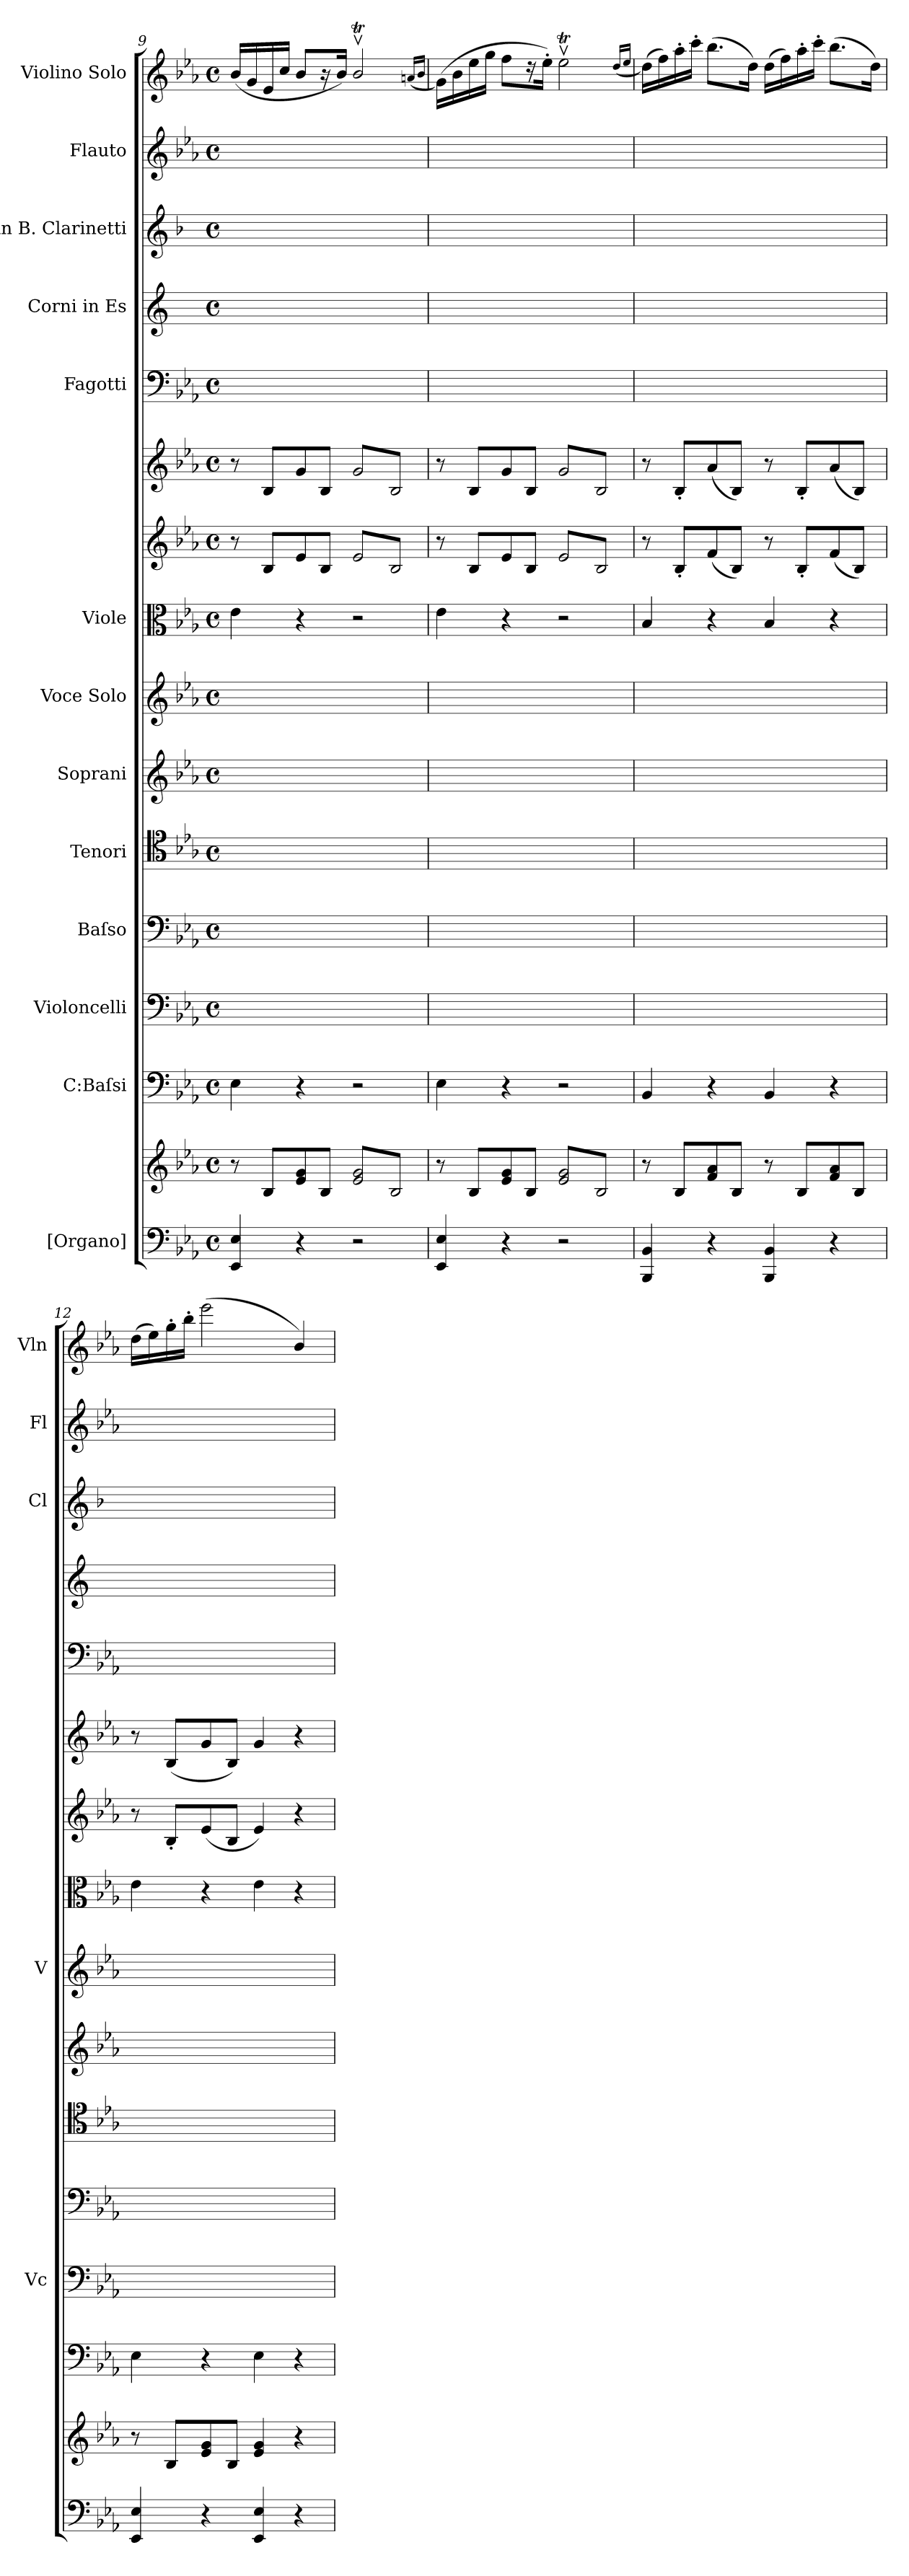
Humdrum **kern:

**kern	**kern	**kern	**kern	**kern	**kern	**kern	**kern	**kern	**kern	**kern	**kern	**kern	**kern	**kern	**kern
*part15	*part15	*part14	*part13	*part12	*part11	*part10	*part9	*part8	*part7	*part6	*part5	*part4	*part3	*part2	*part1
*staff16	*staff15	*staff14	*staff13	*staff12	*staff11	*staff10	*staff9	*staff8	*staff7	*staff6	*staff5	*staff4	*staff3	*staff2	*staff1
*I"[Organo]	*	*I"C:Baſsi	*I"Violoncelli	*I"Baſso	*I"Tenori	*I"Soprani	*I"Voce Solo	*I"Viole	*	*	*I"Fagotti	*I"Corni in Es	*I"in B. Clarinetti	*I"Flauto	*I"Violino Solo
*	*	*	*I'Vc	*	*	*	*I'V	*	*	*	*	*	*I'Cl	*I'Fl	*I'Vln
*clefF4	*clefG2	*clefF4	*clefF4	*clefF4	*clefC4	*clefG2	*clefG2	*clefC3	*clefG2	*clefG2	*clefF4	*clefG2	*clefG2	*clefG2	*clefG2
*	*	*	*	*	*	*	*	*	*	*	*	*ITrd5c9	*ITrd1c2	*	*
*k[b-e-a-]	*k[b-e-a-]	*k[b-e-a-]	*k[b-e-a-]	*k[b-e-a-]	*k[b-e-a-]	*k[b-e-a-]	*k[b-e-a-]	*k[b-e-a-]	*k[b-e-a-]	*k[b-e-a-]	*k[b-e-a-]	*k[b-e-a-]	*k[b-e-a-]	*k[b-e-a-]	*k[b-e-a-]
*M4/4	*M4/4	*M4/4	*M4/4	*M4/4	*M4/4	*M4/4	*M4/4	*M4/4	*M4/4	*M4/4	*M4/4	*M4/4	*M4/4	*M4/4	*M4/4
*met(c)	*met(c)	*met(c)	*met(c)	*met(c)	*met(c)	*met(c)	*met(c)	*met(c)	*met(c)	*met(c)	*met(c)	*met(c)	*met(c)	*met(c)	*met(c)
=9	=9	=9	=9	=9	=9	=9	=9	=9	=9	=9	=9	=9	=9	=9	=9
4EE-/ 4E-/	8r	4E-\	4E-\yy	1ryy	1ryy	1ryy	1ryy	4e-\	8r	8r	1ryy	1ryy	1ryy	1ryy	(16b-/LL
.	.	.	.	.	.	.	.	.	.	.	.	.	.	.	16g/
.	8B-/L	.	.	.	.	.	.	.	8B-/L	8B-/L	.	.	.	.	16e-/
.	.	.	.	.	.	.	.	.	.	.	.	.	.	.	16cc/JJ
4r	8e-/ 8g/	4r	4ryy	.	.	.	.	4r	(8e-/	(8g/	.	.	.	.	8b-/L
.	8B-/J	.	.	.	.	.	.	.	8B-/J	8B-/J	.	.	.	.	16r
.	.	.	.	.	.	.	.	.	.	.	.	.	.	.	16b-/Jk)
*	*tremolo	*	*	*	*	*	*	*	*	*	*	*	*	*	*
*	*	*	*	*	*	*	*	*	*tremolo	*	*	*	*	*	*
*	*	*	*	*	*	*	*	*	*	*tremolo	*	*	*	*	*
2r	8e-/ 8g/L	2r	2ryy	.	.	.	.	2r	8e-/L	8g/L	.	.	.	.	2b-Tv</
.	8B-/	.	.	.	.	.	.	.	8B-/)	8B-/)	.	.	.	.	.
.	8e-/ 8g/	.	.	.	.	.	.	.	8e-/	8g/	.	.	.	.	.
.	8B-/J	.	.	.	.	.	.	.	8B-/)J	8B-/)J	.	.	.	.	.
*	*	*	*	*	*	*	*	*	*	*Xtremolo	*	*	*	*	*
*	*	*	*	*	*	*	*	*	*Xtremolo	*	*	*	*	*	*
*	*Xtremolo	*	*	*	*	*	*	*	*	*	*	*	*	*	*
.	.	.	.	.	.	.	.	.	.	.	.	.	.	.	(16qqan/LL
.	.	.	.	.	.	.	.	.	.	.	.	.	.	.	16qqb-/JJ
=10	=10	=10	=10	=10	=10	=10	=10	=10	=10	=10	=10	=10	=10	=10	=10
4EE-/ 4E-/	8r	4E-\	4E-\yy	1ryy	1ryy	1ryy	1ryy	4e-\	8r	8r	1ryy	1ryy	1ryy	1ryy	(16g\LL)
.	.	.	.	.	.	.	.	.	.	.	.	.	.	.	16b-\
.	8B-/L	.	.	.	.	.	.	.	8B-/L	8B-/L	.	.	.	.	16ee-\
.	.	.	.	.	.	.	.	.	.	.	.	.	.	.	16gg\JJ
4r	8e-/ 8g/	4r	4ryy	.	.	.	.	4r	(8e-/	(8g/	.	.	.	.	8ff\L
.	8B-/J	.	.	.	.	.	.	.	8B-/J	8B-/J	.	.	.	.	16r
.	.	.	.	.	.	.	.	.	.	.	.	.	.	.	16ee-'\Jk)
*	*tremolo	*	*	*	*	*	*	*	*	*	*	*	*	*	*
*	*	*	*	*	*	*	*	*	*tremolo	*	*	*	*	*	*
*	*	*	*	*	*	*	*	*	*	*tremolo	*	*	*	*	*
2r	8e-/ 8g/L	2r	2ryy	.	.	.	.	2r	8e-/L	8g/L	.	.	.	.	2ee-Tv<\
.	8B-/	.	.	.	.	.	.	.	8B-/)	8B-/)	.	.	.	.	.
.	8e-/ 8g/	.	.	.	.	.	.	.	8e-/	8g/	.	.	.	.	.
.	8B-/J	.	.	.	.	.	.	.	8B-/)J	8B-/)J	.	.	.	.	.
*	*	*	*	*	*	*	*	*	*	*Xtremolo	*	*	*	*	*
*	*	*	*	*	*	*	*	*	*Xtremolo	*	*	*	*	*	*
*	*Xtremolo	*	*	*	*	*	*	*	*	*	*	*	*	*	*
.	.	.	.	.	.	.	.	.	.	.	.	.	.	.	(16qqdd/LL
.	.	.	.	.	.	.	.	.	.	.	.	.	.	.	16qqee-/JJ
=11	=11	=11	=11	=11	=11	=11	=11	=11	=11	=11	=11	=11	=11	=11	=11
4BBB-/ 4BB-/	8r	4BB-/	4BB-/yy	1ryy	1ryy	1ryy	1ryy	4B-/	8r	8r	1ryy	1ryy	1ryy	1ryy	(16dd\LL)
.	.	.	.	.	.	.	.	.	.	.	.	.	.	.	16ff\)
.	8B-/L	.	.	.	.	.	.	.	8B-'/L	8B-'/L	.	.	.	.	16aa-'\
.	.	.	.	.	.	.	.	.	.	.	.	.	.	.	16ccc'\JJ
4r	8f/ 8a-/	4r	4ryy	.	.	.	.	4r	(8f/	(8a-/	.	.	.	.	(8.bb-\L
.	8B-/J	.	.	.	.	.	.	.	8B-/J)	8B-/J)	.	.	.	.	.
.	.	.	.	.	.	.	.	.	.	.	.	.	.	.	16dd\Jk)
4BBB-/ 4BB-/	8r	4BB-/	4BB-/yy	.	.	.	.	4B-/	8r	8r	.	.	.	.	(16dd\LL
.	.	.	.	.	.	.	.	.	.	.	.	.	.	.	16ff\)
.	8B-/L	.	.	.	.	.	.	.	8B-'/L	8B-'/L	.	.	.	.	16aa-'\
.	.	.	.	.	.	.	.	.	.	.	.	.	.	.	16ccc'\JJ
4r	8f/ 8a-/	4r	4ryy	.	.	.	.	4r	(8f/	(8a-/	.	.	.	.	(8.bb-\L
.	8B-/J	.	.	.	.	.	.	.	8B-/J)	8B-/J)	.	.	.	.	.
.	.	.	.	.	.	.	.	.	.	.	.	.	.	.	16dd\Jk)
=12	=12	=12	=12	=12	=12	=12	=12	=12	=12	=12	=12	=12	=12	=12	=12
4EE-/ 4E-/	8r	4E-\	4E-\yy	1ryy	1ryy	1ryy	1ryy	4e-\	8r	8r	1ryy	1ryy	1ryy	1ryy	(16dd\LL
.	.	.	.	.	.	.	.	.	.	.	.	.	.	.	16ee-\)
.	8B-/L	.	.	.	.	.	.	.	8B-'/L	(8B-/L	.	.	.	.	16gg'\
.	.	.	.	.	.	.	.	.	.	.	.	.	.	.	16bb-'\JJ
4r	8e-/ 8g/	4r	4ryy	.	.	.	.	4r	(8e-/	8g/	.	.	.	.	(2eee-\
.	8B-/J	.	.	.	.	.	.	.	8B-/J	8B-/J)	.	.	.	.	.
4EE-/ 4E-/	4e-/ 4g/	4E-\	4E-\yy	.	.	.	.	4e-\	4e-/)	4g/	.	.	.	.	.
4r	4r	4r	4ryy	.	.	.	.	4r	4r	4r	.	.	.	.	4b-/)
=	=	=	=	=	=	=	=	=	=	=	=	=	=	=	=
*-	*-	*-	*-	*-	*-	*-	*-	*-	*-	*-	*-	*-	*-	*-	*-
